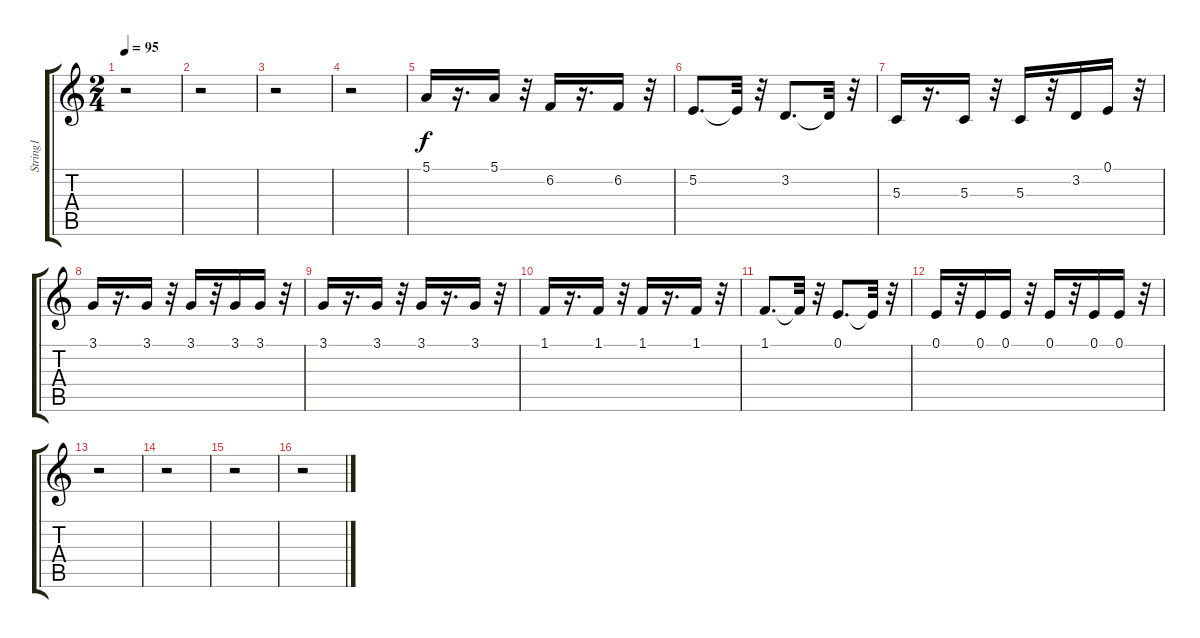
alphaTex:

\track ("String1" "String1") {instrument tremolostrings}
\staff {score tabs}
\tuning (E4 B3 G3 D3 A2 E2) {hide}
\ts (2 4)
\tempo 95
\clef g2
\ks c
r.2{dy f} |
r.2 |
r.2 |
r.2 |
5.1.16 r.16{d} 5.1.16 r.32 6.2.16 r.16{d} 6.2.16 r.32 |
5.2.8{d} 5.2{t}.32 r.32 3.2.8{d} 3.2{t}.32 r.32 |
5.3.16 r.16{d} 5.3.16 r.32 5.3.16 r.32 3.2.16 0.1.16 r.32 |
3.1.16 r.16{d} 3.1.16 r.32 3.1.16 r.32 3.1.16 3.1.16 r.32 |
3.1.16 r.16{d} 3.1.16 r.32 3.1.16 r.16{d} 3.1.16 r.32 |
1.1.16 r.16{d} 1.1.16 r.32 1.1.16 r.16{d} 1.1.16 r.32 |
1.1.8{d} 1.1{t}.32 r.32 0.1.8{d} 0.1{t}.32 r.32 |
0.1.16 r.32 0.1.16 0.1.16 r.32 0.1.16 r.32 0.1.16 0.1.16 r.32 |
r.2 |
r.2 |
r.2 |
r.2
